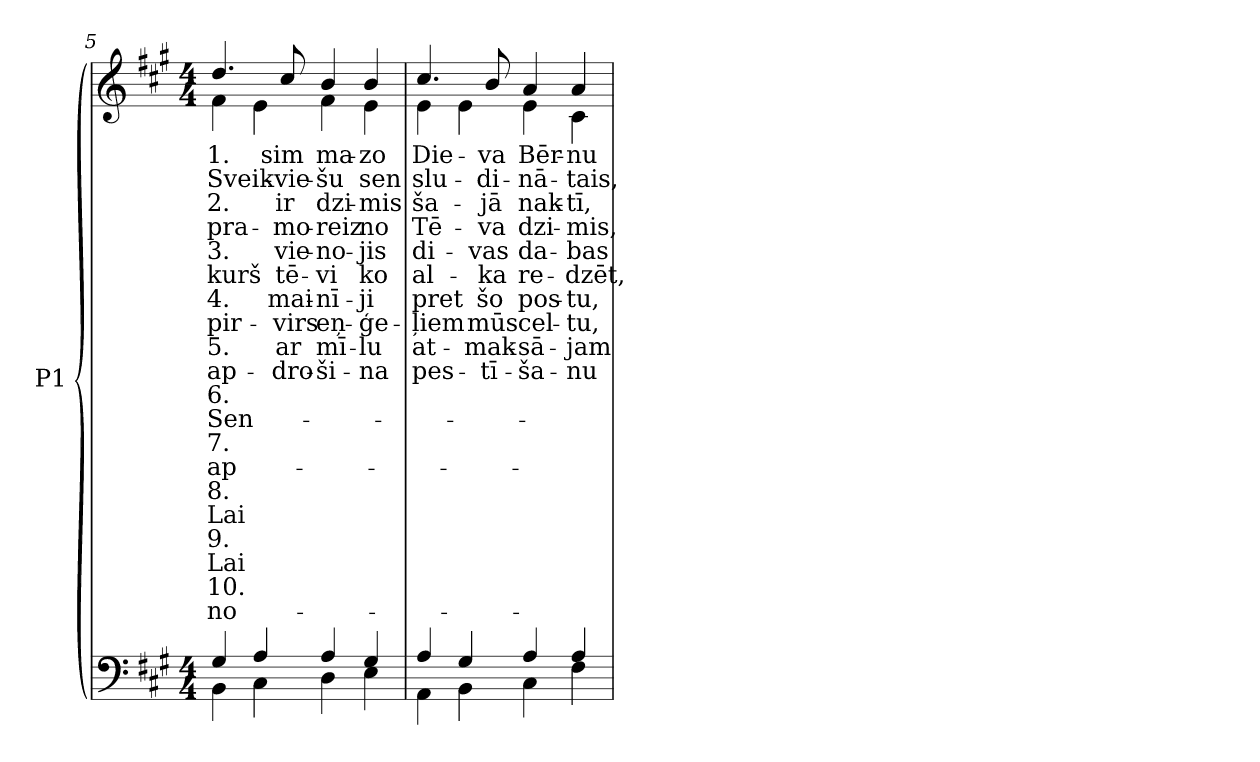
**kern	**kern	**text	**text	**text	**text	**text	**text	**text	**text	**text	**text	**text	**text	**text	**text	**text	**text	**text	**text	**text	**text
*part1	*part1	*part1	*part1	*part1	*part1	*part1	*part1	*part1	*part1	*part1	*part1	*part1	*part1	*part1	*part1	*part1	*part1	*part1	*part1	*part1	*part1
*staff2	*staff1	*staff1	*staff1	*staff1	*staff1	*staff1	*staff1	*staff1	*staff1	*staff1	*staff1	*staff1	*staff1	*staff1	*staff1	*staff1	*staff1	*staff1	*staff1	*staff1	*staff1
*I"P1	*	*	*	*	*	*	*	*	*	*	*	*	*	*	*	*	*	*	*	*	*
!!LO:LB:g=z
*clefF4	*clefG2	*	*	*	*	*	*	*	*	*	*	*	*	*	*	*	*	*	*	*	*
*k[f#c#g#]	*k[f#c#g#]	*	*	*	*	*	*	*	*	*	*	*	*	*	*	*	*	*	*	*	*
*A:	*A:	*	*	*	*	*	*	*	*	*	*	*	*	*	*	*	*	*	*	*	*
*M4/4	*M4/4	*	*	*	*	*	*	*	*	*	*	*	*	*	*	*	*	*	*	*	*
=5	=5	=5	=5	=5	=5	=5	=5	=5	=5	=5	=5	=5	=5	=5	=5	=5	=5	=5	=5	=5	=5
*^	*	*	*	*	*	*	*	*	*	*	*	*	*	*	*	*	*	*	*	*	*
!	!	!	!LO:LY:b:color=#000000	!LO:LY:b:color=#000000	!LO:LY:b:color=#000000	!LO:LY:b:color=#000000	!LO:LY:b:color=#000000	!LO:LY:b:color=#000000	!LO:LY:b:color=#000000	!LO:LY:b:color=#000000	!LO:LY:b:color=#000000	!LO:LY:b:color=#000000	!LO:LY:b:color=#000000	!LO:LY:b:color=#000000	!LO:LY:b:color=#000000	!LO:LY:b:color=#000000	!LO:LY:b:color=#000000	!LO:LY:b:color=#000000	!LO:LY:b:color=#000000	!LO:LY:b:color=#000000	!LO:LY:b:color=#000000	!LO:LY:b:color=#000000
*	*	*^	*	*	*	*	*	*	*	*	*	*	*	*	*	*	*	*	*	*	*	*
4G#i/	4BBi\	4.ddi/	4f#i\	1.	Sveik-	2.	pra-	3.	kurš	4.	pir-	5.	ap-	6.	Sen-	7.	-ap-	8.	-Lai	9.	Lai	10.	no-
4Ai/	4C#i\	.	4ei\	.	.	.	.	.	.	.	.	.	.	.	.	.	.	.	.	.	.	.	.
!	!	!	!	!LO:LY:b:color=#000000	!LO:LY:b:color=#000000	!LO:LY:b:color=#000000	!LO:LY:b:color=#000000	!LO:LY:b:color=#000000	!LO:LY:b:color=#000000	!LO:LY:b:color=#000000	!LO:LY:b:color=#000000	!LO:LY:b:color=#000000	!LO:LY:b:color=#000000	!	!	!	!	!	!	!	!	!	!
.	.	8cc#i/	.	-sim	-vie-	ir	-mo-	-vie-	-tē-	-mai-	-virs	ar	dro-	.	.	.	.	.	.	.	.	.	.
!	!	!	!	!LO:LY:b:color=#000000	!LO:LY:b:color=#000000	!LO:LY:b:color=#000000	!LO:LY:b:color=#000000	!LO:LY:b:color=#000000	!LO:LY:b:color=#000000	!LO:LY:b:color=#000000	!LO:LY:b:color=#000000	!LO:LY:b:color=#000000	!LO:LY:b:color=#000000	!	!	!	!	!	!	!	!	!	!
4Ai/	4Di\	4bi/	4f#i\	ma-	-šu	dzi-	-reiz	-no-	-vi	nī-	-eņ-	-mī-	-ši-	.	.	.	.	.	.	.	.	.	.
!	!	!	!	!LO:LY:b:color=#000000	!LO:LY:b:color=#000000	!LO:LY:b:color=#000000	!LO:LY:b:color=#000000	!LO:LY:b:color=#000000	!LO:LY:b:color=#000000	!LO:LY:b:color=#000000	!LO:LY:b:color=#000000	!LO:LY:b:color=#000000	!LO:LY:b:color=#000000	!	!	!	!	!	!	!	!	!	!
4G#i/	4Ei\	4bi/	4ei\	-zo	sen	-mis	no	-jis	ko	-ji	ģe-	-lu	na	.	.	.	.	.	.	.	.	.	.
=6	=6	=6	=6	=6	=6	=6	=6	=6	=6	=6	=6	=6	=6	=6	=6	=6	=6	=6	=6	=6	=6	=6	=6
!	!	!	!	!LO:LY:b:color=#000000	!LO:LY:b:color=#000000	!LO:LY:b:color=#000000	!LO:LY:b:color=#000000	!LO:LY:b:color=#000000	!LO:LY:b:color=#000000	!LO:LY:b:color=#000000	!LO:LY:b:color=#000000	!LO:LY:b:color=#000000	!LO:LY:b:color=#000000	!	!	!	!	!	!	!	!	!	!
4Ai/	4AAi\	4.cc#i/	4ei\	Die-	slu-	ša-	Tē-	di-	-al-	-pret	ļiem	at-	pes-	.	.	.	.	.	.	.	.	.	.
4G#i/	4BBi\	.	4ei\	.	.	.	.	.	.	.	.	.	.	.	.	.	.	.	.	.	.	.	.
!	!	!	!	!LO:LY:b:color=#000000	!LO:LY:b:color=#000000	!LO:LY:b:color=#000000	!LO:LY:b:color=#000000	!LO:LY:b:color=#000000	!LO:LY:b:color=#000000	!LO:LY:b:color=#000000	!LO:LY:b:color=#000000	!LO:LY:b:color=#000000	!LO:LY:b:color=#000000	!	!	!	!	!	!	!	!	!	!
.	.	8bi/	.	-va	-di-	-jā	-va	-vas	-ka	-šo	mūs	mak-	tī-	.	.	.	.	.	.	.	.	.	.
!	!	!	!	!LO:LY:b:color=#000000	!LO:LY:b:color=#000000	!LO:LY:b:color=#000000	!LO:LY:b:color=#000000	!LO:LY:b:color=#000000	!LO:LY:b:color=#000000	!LO:LY:b:color=#000000	!LO:LY:b:color=#000000	!LO:LY:b:color=#000000	!LO:LY:b:color=#000000	!	!	!	!	!	!	!	!	!	!
4Ai/	4C#i\	4ai/	4ei\	Bēr-	-nā-	nak-	dzi-	da-	-re-	-pos-	-cel-	-sā-	-ša-	.	.	.	.	.	.	.	.	.	.
!	!	!	!	!LO:LY:b:color=#000000	!LO:LY:b:color=#000000	!LO:LY:b:color=#000000	!LO:LY:b:color=#000000	!LO:LY:b:color=#000000	!LO:LY:b:color=#000000	!LO:LY:b:color=#000000	!LO:LY:b:color=#000000	!LO:LY:b:color=#000000	!LO:LY:b:color=#000000	!	!	!	!	!	!	!	!	!	!
4Ai/	4F#i\	4ai/	4c#i\	-nu	-tais,	-tī,	-mis,	-bas	dzēt,	-tu,	tu,	jam	nu	.	.	.	.	.	.	.	.	.	.
*v	*v	*	*	*	*	*	*	*	*	*	*	*	*	*	*	*	*	*	*	*	*	*	*
*	*v	*v	*	*	*	*	*	*	*	*	*	*	*	*	*	*	*	*	*	*	*	*
=	=	=	=	=	=	=	=	=	=	=	=	=	=	=	=	=	=	=	=	=	=
*-	*-	*-	*-	*-	*-	*-	*-	*-	*-	*-	*-	*-	*-	*-	*-	*-	*-	*-	*-	*-	*-
